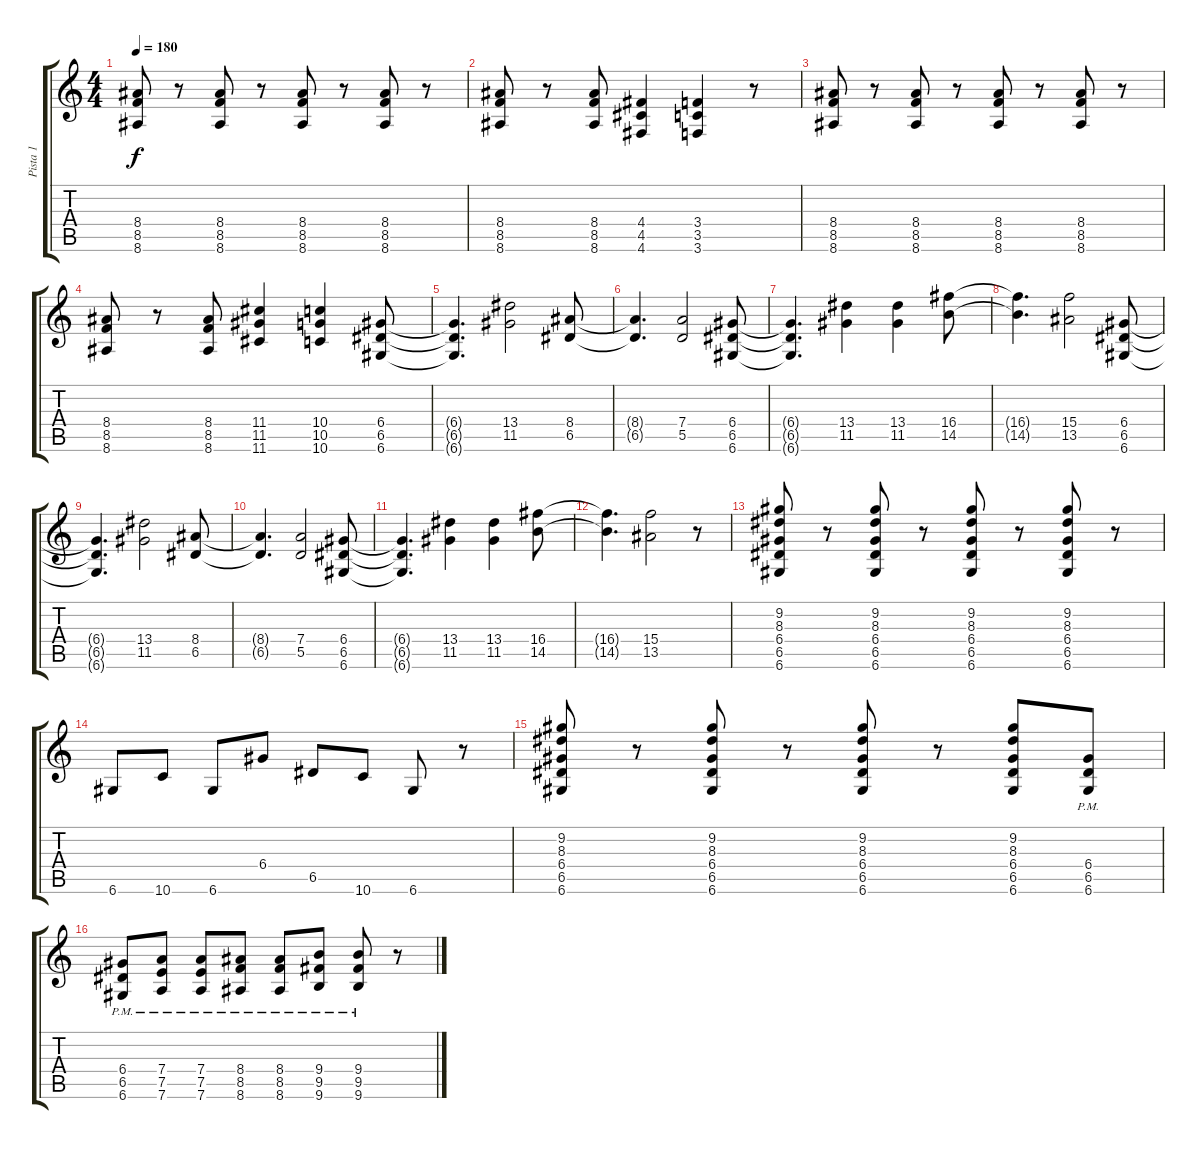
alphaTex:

\track ("Pista 1" "Pista 1") {instrument distortionguitar}
\staff {score tabs}
\tuning (E4 B3 G3 D3 A2 D2) {hide}
\ts (4 4)
\tempo 180
\clef g2
\ks c
(8.4 8.5 8.6).8{dy f} r.8 (8.4 8.5 8.6).8 r.8 (8.4 8.5 8.6).8 r.8 (8.4 8.5 8.6).8 r.8 |
(8.4 8.5 8.6).8 r.8 (8.4 8.5 8.6).8 (4.4 4.5 4.6).4 (3.4 3.5 3.6).4 r.8 |
(8.4 8.5 8.6).8 r.8 (8.4 8.5 8.6).8 r.8 (8.4 8.5 8.6).8 r.8 (8.4 8.5 8.6).8 r.8 |
(8.4 8.5 8.6).8 r.8 (8.4 8.5 8.6).8 (11.4 11.5 11.6).4 (10.4 10.5 10.6).4 (6.4 6.5 6.6).8 |
(6.4{t} 6.5{t} 6.6{t}).4{d} (13.4 11.5).2 (8.4 6.5).8 |
(8.4{t} 6.5{t}).4{d} (7.4 5.5).2 (6.4 6.5 6.6).8 |
(6.4{t} 6.5{t} 6.6{t}).4{d} (13.4 11.5).4 (13.4 11.5).4 (16.4 14.5).8 |
(16.4{t} 14.5{t}).4{d} (15.4 13.5).2 (6.4 6.5 6.6).8 |
(6.4{t} 6.5{t} 6.6{t}).4{d} (13.4 11.5).2 (8.4 6.5).8 |
(8.4{t} 6.5{t}).4{d} (7.4 5.5).2 (6.4 6.5 6.6).8 |
(6.4{t} 6.5{t} 6.6{t}).4{d} (13.4 11.5).4 (13.4 11.5).4 (16.4 14.5).8 |
(16.4{t} 14.5{t}).4{d} (15.4 13.5).2 r.8 |
(9.2 8.3 6.4 6.5 6.6).8 r.8 (9.2 8.3 6.4 6.5 6.6).8 r.8 (9.2 8.3 6.4 6.5 6.6).8 r.8 (9.2 8.3 6.4 6.5 6.6).8 r.8 |
6.6.8 10.6.8 6.6.8 6.4.8 6.5.8 10.6.8 6.6.8 r.8 |
(9.2 8.3 6.4 6.5 6.6).8 r.8 (9.2 8.3 6.4 6.5 6.6).8 r.8 (9.2 8.3 6.4 6.5 6.6).8 r.8 (9.2 8.3 6.4 6.5 6.6).8 (6.4{pm} 6.5{pm} 6.6{pm}).8 |
(6.4{pm} 6.5{pm} 6.6{pm}).8 (7.4{pm} 7.5{pm} 7.6{pm}).8 (7.4{pm} 7.5{pm} 7.6{pm}).8 (8.4{pm} 8.5{pm} 8.6{pm}).8 (8.4{pm} 8.5{pm} 8.6{pm}).8 (9.4{pm} 9.5{pm} 9.6{pm}).8 (9.4{pm} 9.5{pm} 9.6{pm}).8 r.8
